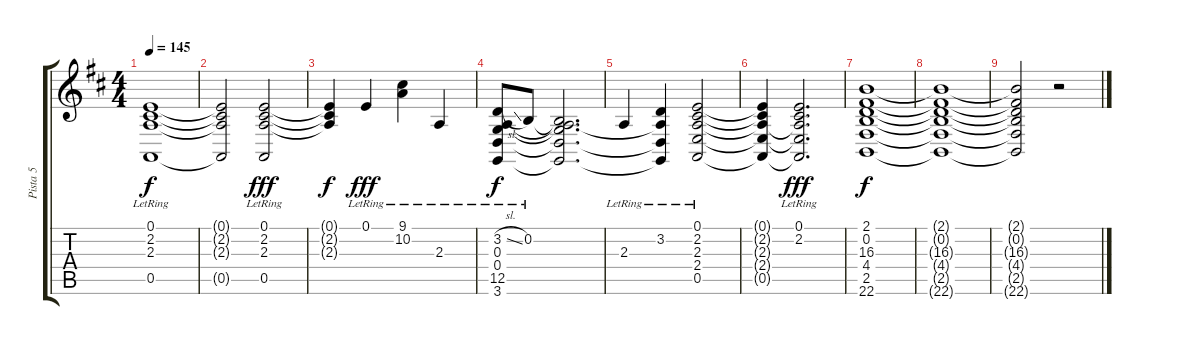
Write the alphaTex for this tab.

\track ("Pista 5" "Pista 5") {instrument acousticgrandpiano}
\staff {score tabs}
\tuning (E4 B3 G3 D3 A2 E2) {hide}
\ts (4 4)
\tempo 145
\clef g2
\ks d
(0.1{lr} 2.2{lr} 2.3{lr} 0.5{lr}).1{dy f} |
(0.1{t} 2.2{t} 2.3{t} 0.5{t}).2 (0.1{lr} 2.2{lr} 2.3{lr} 0.5{lr}).2{dy fff} |
(0.1{t} 2.2{t} 2.3{t}).4{dy f} 0.1{lr}.4{dy fff} (9.1{lr} 10.2{lr}).4 2.3{lr}.4 |
(3.2{sl lr} 0.3{lr} 0.4{lr} 12.5{lr} 3.6{lr}).8{dy f} 0.2{lr}.8 (0.2{t} 0.3{t} 0.4{t} 12.5{t} 3.6{t}).2{d} |
2.3{lr}.4 (3.2{lr} 0.4{t} 12.5{t} 3.6{t}).4 (0.1{lr} 2.2{lr} 2.3{lr} 2.4{lr} 0.5{lr}).2 |
(0.1{t} 2.2{t} 2.3{t} 2.4{t} 0.5{t}).4 (0.1{lr} 2.2{lr} 2.3{t} 2.4{t} 0.5{t}).2{d dy fff} |
(2.1 0.2 16.3 4.4 2.5 22.6).1{dy f} |
(2.1{t} 0.2{t} 16.3{t} 4.4{t} 2.5{t} 22.6{t}).1 |
(2.1{t} 0.2{t} 16.3{t} 4.4{t} 2.5{t} 22.6{t}).2 r.2
